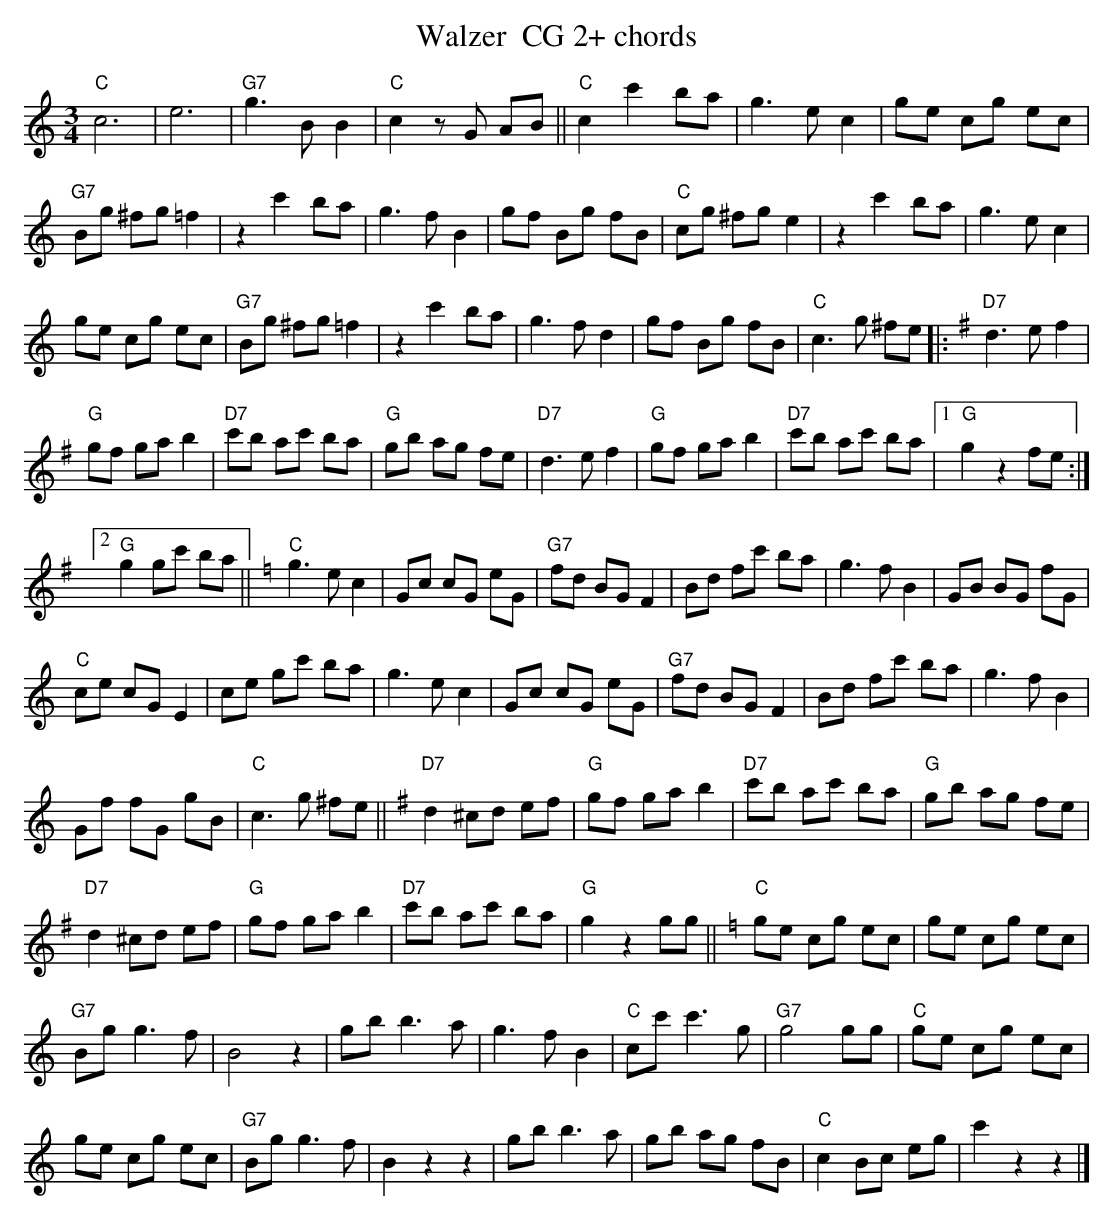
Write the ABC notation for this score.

X:1
T:Walzer  CG 2+ chords
M:3/4
L:1/8
K:Cmaj%%MIDI gchordon
"C"c6 | e6 | "G7"g3BB2 | "C"c2zG AB || "C"c2c'2ba | g3ec2 | ge cg ec |
"G7"Bg ^fg=f2 | z2c'2ba | g3fB2 | gf Bg fB | "C"cg ^fge2 | z2c'2ba | g3ec2 |
ge cg ec | "G7"Bg ^fg =f2 | z2c'2 ba | g3fd2 | gf Bg fB | "C"c3g ^fe |: [K:Gmaj] "D7"d3ef2 |
"G"gf gab2 | "D7"c'b ac' ba | "G"gb ag fe | "D7"d3ef2 | "G"gf gab2 | "D7"c'b ac' ba |1 "G"g2z2fe :|2
"G"g2gc' ba || [K:Cmaj] "C"g3ec2 | Gc cG eG | "G7"fd BGF2 | Bd fc' ba | g3fB2 | GB BG fG |
"C"ce cGE2 | ce gc' ba | g3ec2 | Gc cG eG | "G7"fd BGF2 | Bd fc' ba | g3fB2 |
Gf fG gB | "C"c3g ^fe || [K:Gmaj] "D7"d2^cd ef | "G"gf gab2 | "D7"c'b ac' ba | "G"gb ag fe |
"D7"d2^cd ef | "G"gf gab2 | "D7"c'b ac' ba | "G"g2z2gg || [K:Cmaj] "C"ge cg ec | ge cg ec |
"G7"Bgg3f | B4z2 | gbb3a | g3fB2 | "C"cc'c'3g | "G7"g4gg | "C"ge cg ec |
ge cg ec | "G7"Bgg3f | B2z2z2 | gbb3a | gb ag fB | "C"c2Bc eg | c'2z2z2 |]
